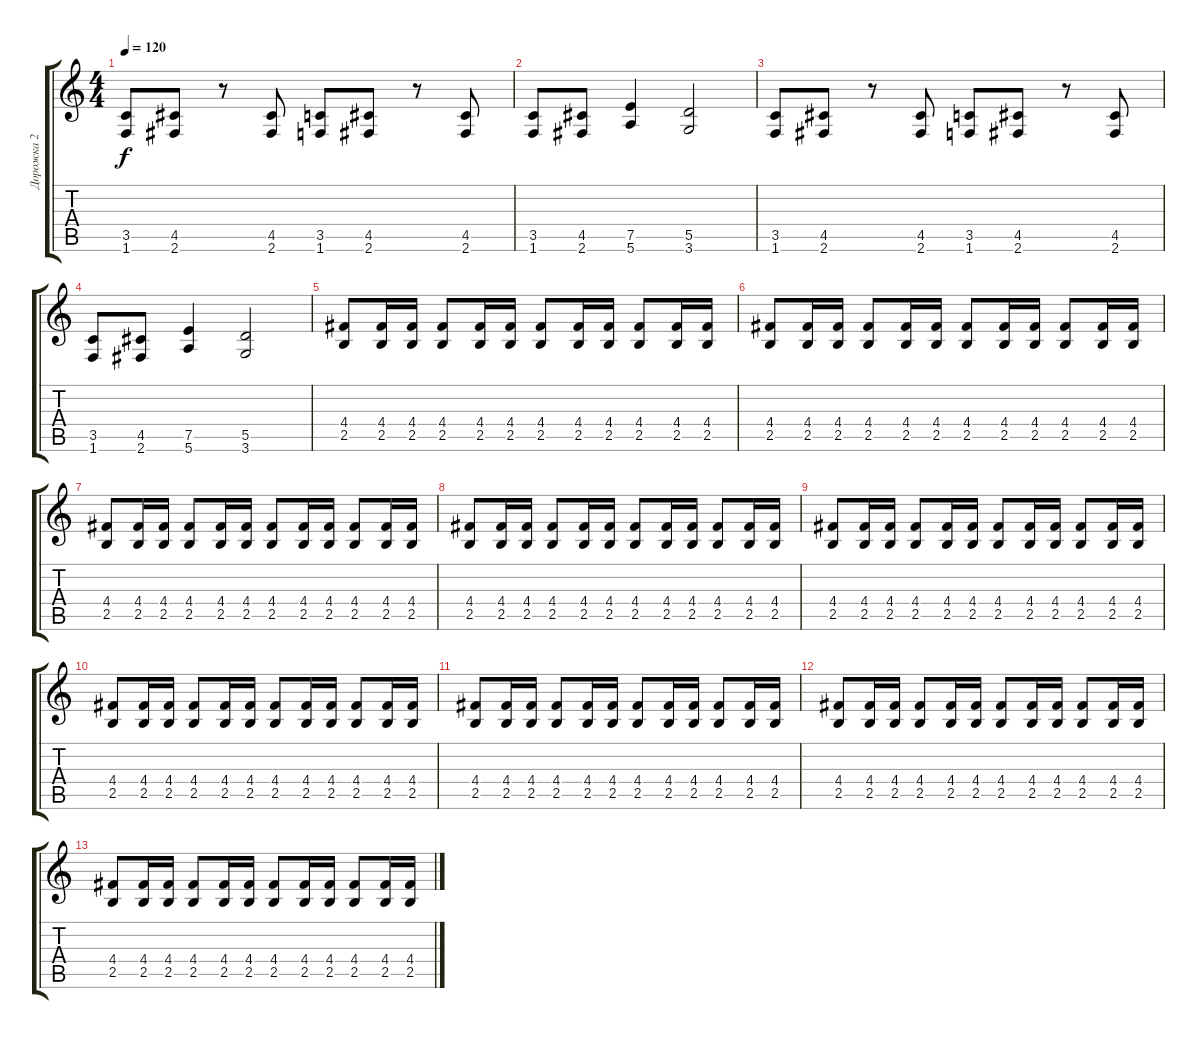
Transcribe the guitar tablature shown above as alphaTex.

\track ("Дорожка 2" "Дорожка 2") {instrument distortionguitar}
\staff {score tabs}
\tuning (E4 B3 G3 D3 A2 E2) {hide}
\ts (4 4)
\tempo 120
\clef g2
\ks c
(3.5 1.6).8{dy f} (4.5 2.6).8 r.8 (4.5 2.6).8 (3.5 1.6).8 (4.5 2.6).8 r.8 (4.5 2.6).8 |
(3.5 1.6).8 (4.5 2.6).8 (7.5 5.6).4 (5.5 3.6).2 |
(3.5 1.6).8 (4.5 2.6).8 r.8 (4.5 2.6).8 (3.5 1.6).8 (4.5 2.6).8 r.8 (4.5 2.6).8 |
(3.5 1.6).8 (4.5 2.6).8 (7.5 5.6).4 (5.5 3.6).2 |
(4.4 2.5).8 (4.4 2.5).16 (4.4 2.5).16 (4.4 2.5).8 (4.4 2.5).16 (4.4 2.5).16 (4.4 2.5).8 (4.4 2.5).16 (4.4 2.5).16 (4.4 2.5).8 (4.4 2.5).16 (4.4 2.5).16 |
(4.4 2.5).8 (4.4 2.5).16 (4.4 2.5).16 (4.4 2.5).8 (4.4 2.5).16 (4.4 2.5).16 (4.4 2.5).8 (4.4 2.5).16 (4.4 2.5).16 (4.4 2.5).8 (4.4 2.5).16 (4.4 2.5).16 |
(4.4 2.5).8 (4.4 2.5).16 (4.4 2.5).16 (4.4 2.5).8 (4.4 2.5).16 (4.4 2.5).16 (4.4 2.5).8 (4.4 2.5).16 (4.4 2.5).16 (4.4 2.5).8 (4.4 2.5).16 (4.4 2.5).16 |
(4.4 2.5).8 (4.4 2.5).16 (4.4 2.5).16 (4.4 2.5).8 (4.4 2.5).16 (4.4 2.5).16 (4.4 2.5).8 (4.4 2.5).16 (4.4 2.5).16 (4.4 2.5).8 (4.4 2.5).16 (4.4 2.5).16 |
(4.4 2.5).8 (4.4 2.5).16 (4.4 2.5).16 (4.4 2.5).8 (4.4 2.5).16 (4.4 2.5).16 (4.4 2.5).8 (4.4 2.5).16 (4.4 2.5).16 (4.4 2.5).8 (4.4 2.5).16 (4.4 2.5).16 |
(4.4 2.5).8 (4.4 2.5).16 (4.4 2.5).16 (4.4 2.5).8 (4.4 2.5).16 (4.4 2.5).16 (4.4 2.5).8 (4.4 2.5).16 (4.4 2.5).16 (4.4 2.5).8 (4.4 2.5).16 (4.4 2.5).16 |
(4.4 2.5).8 (4.4 2.5).16 (4.4 2.5).16 (4.4 2.5).8 (4.4 2.5).16 (4.4 2.5).16 (4.4 2.5).8 (4.4 2.5).16 (4.4 2.5).16 (4.4 2.5).8 (4.4 2.5).16 (4.4 2.5).16 |
(4.4 2.5).8 (4.4 2.5).16 (4.4 2.5).16 (4.4 2.5).8 (4.4 2.5).16 (4.4 2.5).16 (4.4 2.5).8 (4.4 2.5).16 (4.4 2.5).16 (4.4 2.5).8 (4.4 2.5).16 (4.4 2.5).16 |
(4.4 2.5).8 (4.4 2.5).16 (4.4 2.5).16 (4.4 2.5).8 (4.4 2.5).16 (4.4 2.5).16 (4.4 2.5).8 (4.4 2.5).16 (4.4 2.5).16 (4.4 2.5).8 (4.4 2.5).16 (4.4 2.5).16
